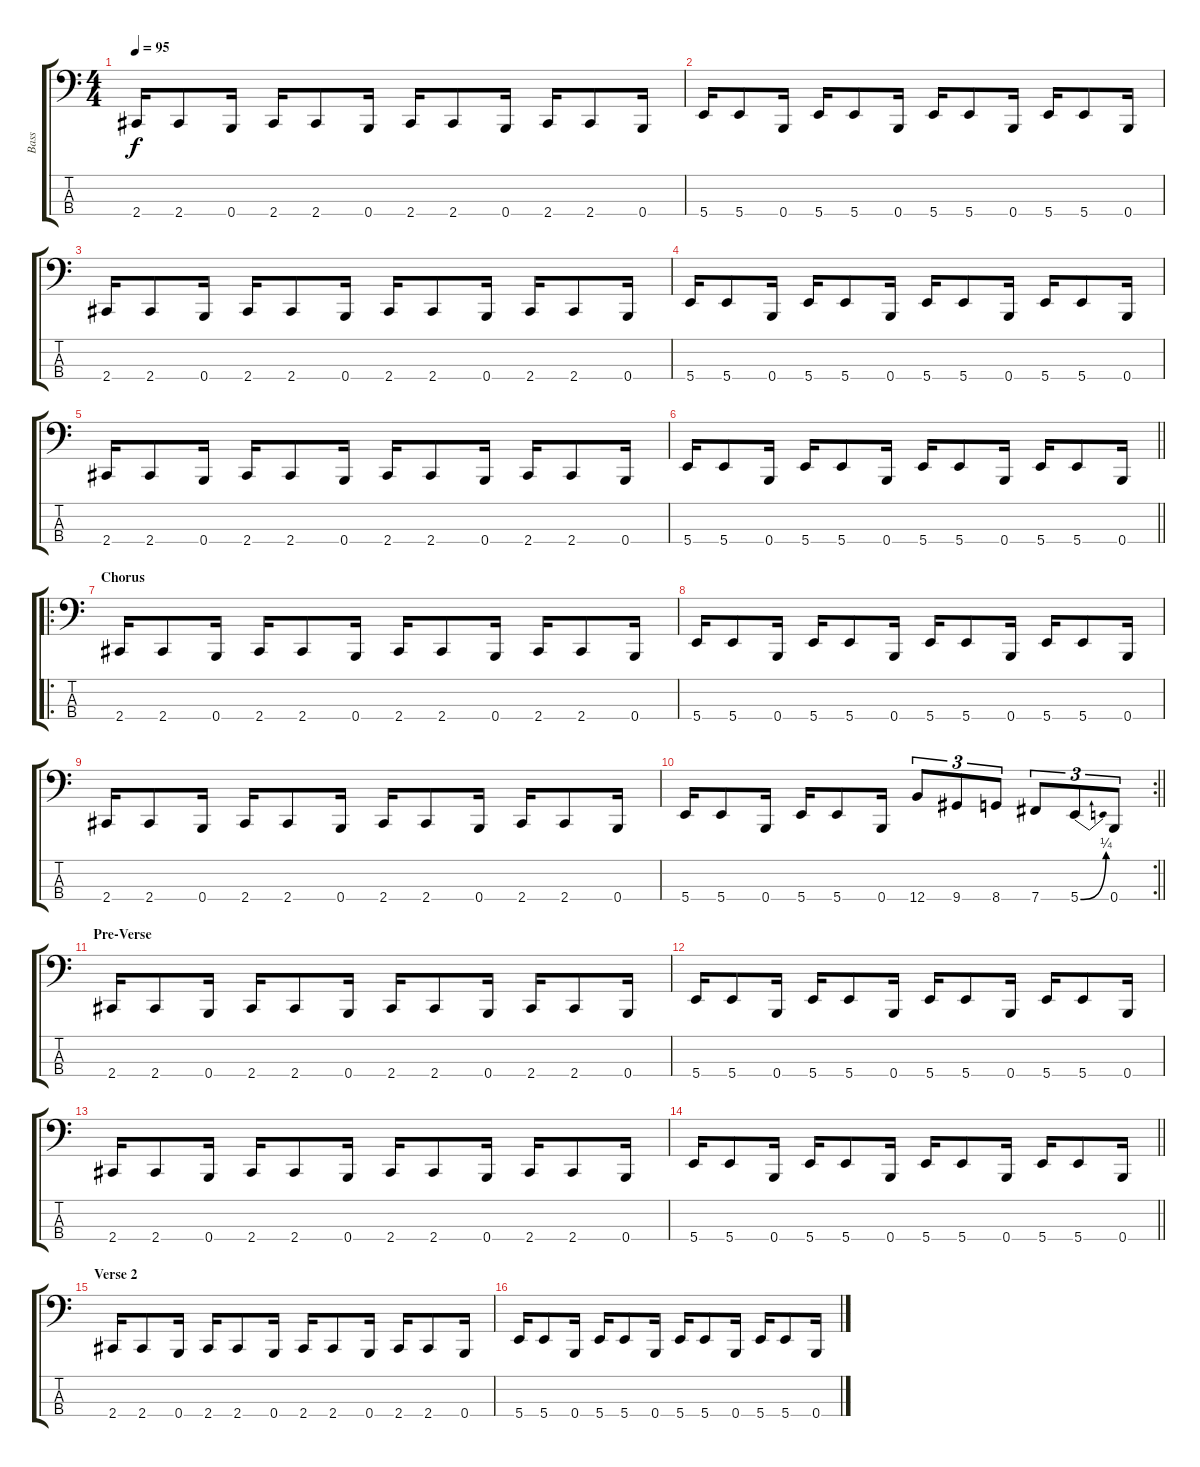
\track ("Bass" "Bass") {instrument electricbasspick}
\staff {score tabs}
\tuning (E2 B1 Gb1 B0) {hide}
\ts (4 4)
\tempo 95
\clef f4
\ks c
2.4.16{dy f} 2.4.8 0.4.16 2.4.16 2.4.8 0.4.16 2.4.16 2.4.8 0.4.16 2.4.16 2.4.8 0.4.16 |
5.4.16 5.4.8 0.4.16 5.4.16 5.4.8 0.4.16 5.4.16 5.4.8 0.4.16 5.4.16 5.4.8 0.4.16 |
2.4.16 2.4.8 0.4.16 2.4.16 2.4.8 0.4.16 2.4.16 2.4.8 0.4.16 2.4.16 2.4.8 0.4.16 |
5.4.16 5.4.8 0.4.16 5.4.16 5.4.8 0.4.16 5.4.16 5.4.8 0.4.16 5.4.16 5.4.8 0.4.16 |
2.4.16 2.4.8 0.4.16 2.4.16 2.4.8 0.4.16 2.4.16 2.4.8 0.4.16 2.4.16 2.4.8 0.4.16 |
\barLineRight lightlight
5.4.16 5.4.8 0.4.16 5.4.16 5.4.8 0.4.16 5.4.16 5.4.8 0.4.16 5.4.16 5.4.8 0.4.16 |
\ro
\section ("" "Chorus")
2.4.16 2.4.8 0.4.16 2.4.16 2.4.8 0.4.16 2.4.16 2.4.8 0.4.16 2.4.16 2.4.8 0.4.16 |
5.4.16 5.4.8 0.4.16 5.4.16 5.4.8 0.4.16 5.4.16 5.4.8 0.4.16 5.4.16 5.4.8 0.4.16 |
2.4.16 2.4.8 0.4.16 2.4.16 2.4.8 0.4.16 2.4.16 2.4.8 0.4.16 2.4.16 2.4.8 0.4.16 |
\rc 2
\barLineRight lightlight
5.4.16 5.4.8 0.4.16 5.4.16 5.4.8 0.4.16 12.4.8{tu (3 2)} 9.4.8{tu (3 2)} 8.4.8{tu (3 2)} 7.4.8{tu (3 2)} 5.4{be (bend 0 0 60 1)}.8{tu (3 2)} 0.4.8{tu (3 2)} |
\section ("" "Pre-Verse")
2.4.16 2.4.8 0.4.16 2.4.16 2.4.8 0.4.16 2.4.16 2.4.8 0.4.16 2.4.16 2.4.8 0.4.16 |
5.4.16 5.4.8 0.4.16 5.4.16 5.4.8 0.4.16 5.4.16 5.4.8 0.4.16 5.4.16 5.4.8 0.4.16 |
2.4.16 2.4.8 0.4.16 2.4.16 2.4.8 0.4.16 2.4.16 2.4.8 0.4.16 2.4.16 2.4.8 0.4.16 |
\barLineRight lightlight
5.4.16 5.4.8 0.4.16 5.4.16 5.4.8 0.4.16 5.4.16 5.4.8 0.4.16 5.4.16 5.4.8 0.4.16 |
\section ("" "Verse 2")
2.4.16 2.4.8 0.4.16 2.4.16 2.4.8 0.4.16 2.4.16 2.4.8 0.4.16 2.4.16 2.4.8 0.4.16 |
5.4.16 5.4.8 0.4.16 5.4.16 5.4.8 0.4.16 5.4.16 5.4.8 0.4.16 5.4.16 5.4.8 0.4.16
